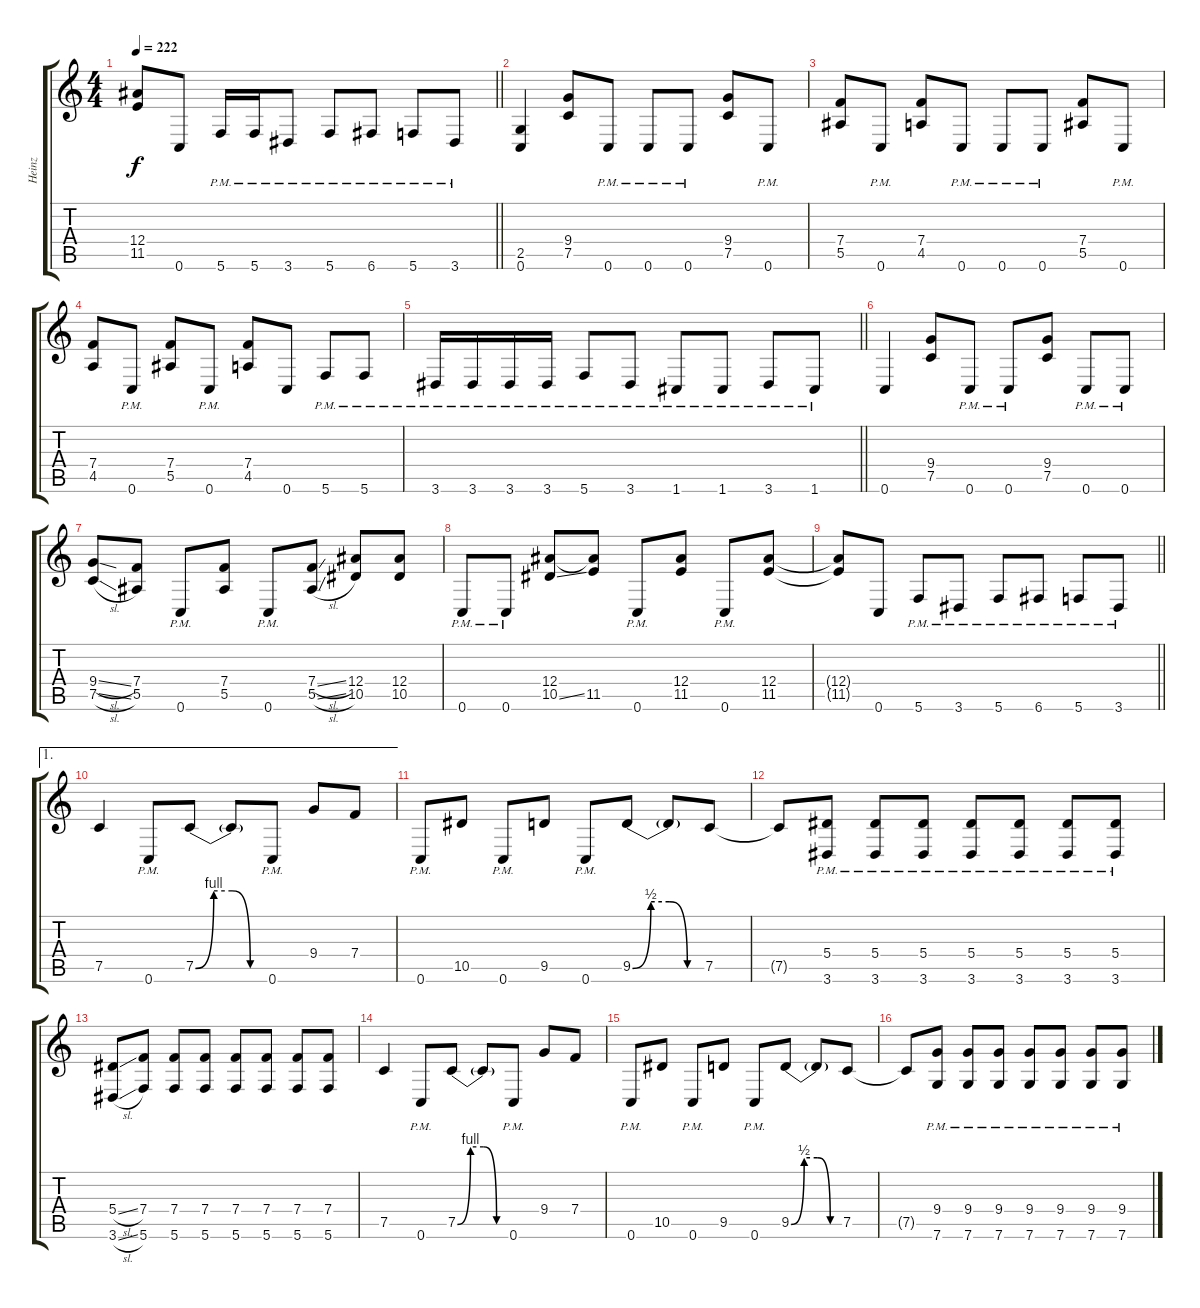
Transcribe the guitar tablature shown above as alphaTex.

\track ("Heinz" "Heinz") {instrument distortionguitar}
\staff {score tabs}
\tuning (C4 G3 Eb3 Bb2 F2 C2) {hide}
\ts (4 4)
\tempo 222
\clef g2
\barLineRight lightlight
\ks c
(12.4{t} 11.5{t}).8{dy f} 0.6.8 5.6{pm}.16 5.6{pm}.16 3.6{pm}.8 5.6{pm}.8 6.6{pm}.8 5.6{pm}.8 3.6{pm}.8 |
(2.5 0.6).4 (9.4 7.5).8 0.6{pm}.8 0.6{pm}.8 0.6{pm}.8 (9.4 7.5).8 0.6{pm}.8 |
(7.4 5.5).8 0.6{pm}.8 (7.4 4.5).8 0.6{pm}.8 0.6{pm}.8 0.6{pm}.8 (7.4 5.5).8 0.6{pm}.8 |
(7.4 4.5).8 0.6{pm}.8 (7.4 5.5).8 0.6{pm}.8 (7.4 4.5).8 0.6.8 5.6{pm}.8 5.6{pm}.8 |
\barLineRight lightlight
3.6{pm}.16 3.6{pm}.16 3.6{pm}.16 3.6{pm}.16 5.6{pm}.8 3.6{pm}.8 1.6{pm}.8 1.6{pm}.8 3.6{pm}.8 1.6{pm}.8 |
0.6.4 (9.4 7.5).8 0.6{pm}.8 0.6{pm}.8 (9.4 7.5).8 0.6{pm}.8 0.6{pm}.8 |
(9.4{sl} 7.5{sl}).8 (7.4 5.5).8 0.6{pm}.8 (7.4 5.5).8 0.6{pm}.8 (7.4{sl} 5.5{sl}).8 (12.4 10.5).8 (12.4 10.5).8 |
0.6{pm}.8 0.6{pm}.8 (12.4 10.5{ss}).8 (12.4{t} 11.5).8 0.6{pm}.8 (12.4 11.5).8 0.6{pm}.8 (12.4 11.5).8 |
\barLineRight lightlight
(12.4{t} 11.5{t}).8 0.6.8 5.6{pm}.8 3.6{pm}.8 5.6{pm}.8 6.6{pm}.8 5.6{pm}.8 3.6{pm}.8 |
\ae 1
7.5.4 0.6{pm}.8 7.5{be (custom 0 0 15 4 30 4 45 0 60 0)}.8 7.5{t}.8 0.6{pm}.8 9.4.8 7.4.8 |
0.6{pm}.8 10.5.8 0.6{pm}.8 9.5.8 0.6{pm}.8 9.5{be (custom 0 0 15 2 30 2 45 0 60 0)}.8 9.5{t}.8 7.5.8 |
7.5{t}.8 (5.4{pm} 3.6{pm}).8 (5.4{pm} 3.6{pm}).8 (5.4{pm} 3.6{pm}).8 (5.4{pm} 3.6{pm}).8 (5.4{pm} 3.6{pm}).8 (5.4{pm} 3.6{pm}).8 (5.4{pm} 3.6{pm}).8 |
(5.4{sl} 3.6{sl}).8 (7.4 5.6).8 (7.4 5.6).8 (7.4 5.6).8 (7.4 5.6).8 (7.4 5.6).8 (7.4 5.6).8 (7.4 5.6).8 |
7.5.4 0.6{pm}.8 7.5{be (custom 0 0 15 4 30 4 45 0 60 0)}.8 7.5{t}.8 0.6{pm}.8 9.4.8 7.4.8 |
0.6{pm}.8 10.5.8 0.6{pm}.8 9.5.8 0.6{pm}.8 9.5{be (custom 0 0 15 2 30 2 45 0 60 0)}.8 9.5{t}.8 7.5.8 |
7.5{t}.8 (9.4{pm} 7.6{pm}).8 (9.4{pm} 7.6{pm}).8 (9.4{pm} 7.6{pm}).8 (9.4{pm} 7.6{pm}).8 (9.4{pm} 7.6{pm}).8 (9.4{pm} 7.6{pm}).8 (9.4{pm} 7.6{pm}).8
